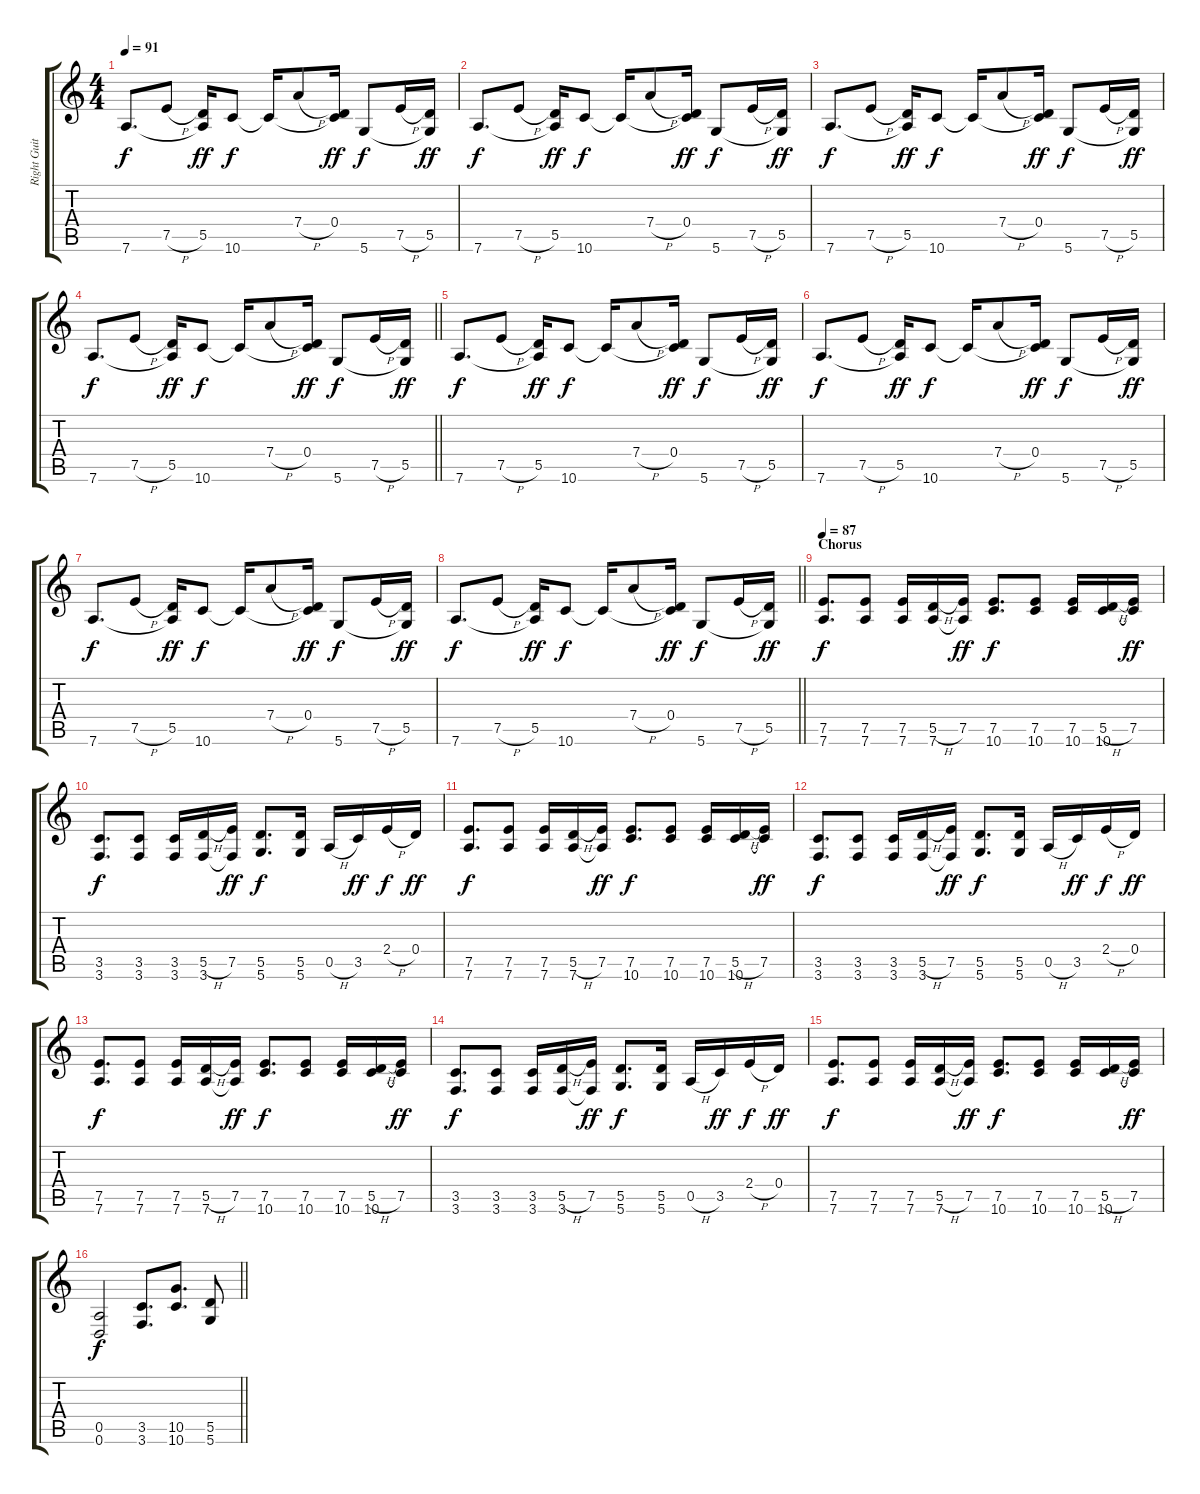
\track ("Right Guitar" "Right Guit") {instrument distortionguitar}
\staff {score tabs}
\tuning (E4 B3 G3 D3 A2 D2) {hide}
\ts (4 4)
\section ("" "")
\tempo 91
\clef g2
\ks c
7.6.8{d dy f} 7.5{h}.8 (5.5 7.6{t}).16{dy ff} 10.6.8{dy f} 10.6{t}.16 7.4{h}.8 (0.4 10.6{t}).16{dy ff} 5.6.8{dy f} 7.5{h}.16 (5.5 5.6{t}).16{dy ff} |
7.6.8{d dy f} 7.5{h}.8 (5.5 7.6{t}).16{dy ff} 10.6.8{dy f} 10.6{t}.16 7.4{h}.8 (0.4 10.6{t}).16{dy ff} 5.6.8{dy f} 7.5{h}.16 (5.5 5.6{t}).16{dy ff} |
7.6.8{d dy f} 7.5{h}.8 (5.5 7.6{t}).16{dy ff} 10.6.8{dy f} 10.6{t}.16 7.4{h}.8 (0.4 10.6{t}).16{dy ff} 5.6.8{dy f} 7.5{h}.16 (5.5 5.6{t}).16{dy ff} |
\barLineRight lightlight
7.6.8{d dy f} 7.5{h}.8 (5.5 7.6{t}).16{dy ff} 10.6.8{dy f} 10.6{t}.16 7.4{h}.8 (0.4 10.6{t}).16{dy ff} 5.6.8{dy f} 7.5{h}.16 (5.5 5.6{t}).16{dy ff} |
\section ("" "")
7.6.8{d dy f} 7.5{h}.8 (5.5 7.6{t}).16{dy ff} 10.6.8{dy f} 10.6{t}.16 7.4{h}.8 (0.4 10.6{t}).16{dy ff} 5.6.8{dy f} 7.5{h}.16 (5.5 5.6{t}).16{dy ff} |
7.6.8{d dy f} 7.5{h}.8 (5.5 7.6{t}).16{dy ff} 10.6.8{dy f} 10.6{t}.16 7.4{h}.8 (0.4 10.6{t}).16{dy ff} 5.6.8{dy f} 7.5{h}.16 (5.5 5.6{t}).16{dy ff} |
7.6.8{d dy f} 7.5{h}.8 (5.5 7.6{t}).16{dy ff} 10.6.8{dy f} 10.6{t}.16 7.4{h}.8 (0.4 10.6{t}).16{dy ff} 5.6.8{dy f} 7.5{h}.16 (5.5 5.6{t}).16{dy ff} |
\barLineRight lightlight
7.6.8{d dy f} 7.5{h}.8 (5.5 7.6{t}).16{dy ff} 10.6.8{dy f} 10.6{t}.16 7.4{h}.8 (0.4 10.6{t}).16{dy ff} 5.6.8{dy f} 7.5{h}.16 (5.5 5.6{t}).16{dy ff} |
\section ("" "Chorus")
\tempo 87
(7.5 7.6).8{d dy f} (7.5 7.6).8 (7.5 7.6).16 (5.5{h} 7.6).16 (7.5 7.6{t}).16{dy ff} (7.5 10.6).8{d dy f} (7.5 10.6).8 (7.5 10.6).16 (5.5{h} 10.6).16 (7.5 10.6{t}).16{dy ff} |
(3.5 3.6).8{d dy f} (3.5 3.6).8 (3.5 3.6).16 (5.5{h} 3.6).16 (7.5 3.6{t}).16{dy ff} (5.5 5.6).8{d dy f} (5.5 5.6).16 0.5{h}.16 3.5.16{dy ff} 2.4{h}.16{dy f} 0.4.16{dy ff} |
(7.5 7.6).8{d dy f} (7.5 7.6).8 (7.5 7.6).16 (5.5{h} 7.6).16 (7.5 7.6{t}).16{dy ff} (7.5 10.6).8{d dy f} (7.5 10.6).8 (7.5 10.6).16 (5.5{h} 10.6).16 (7.5 10.6{t}).16{dy ff} |
(3.5 3.6).8{d dy f} (3.5 3.6).8 (3.5 3.6).16 (5.5{h} 3.6).16 (7.5 3.6{t}).16{dy ff} (5.5 5.6).8{d dy f} (5.5 5.6).16 0.5{h}.16 3.5.16{dy ff} 2.4{h}.16{dy f} 0.4.16{dy ff} |
(7.5 7.6).8{d dy f} (7.5 7.6).8 (7.5 7.6).16 (5.5{h} 7.6).16 (7.5 7.6{t}).16{dy ff} (7.5 10.6).8{d dy f} (7.5 10.6).8 (7.5 10.6).16 (5.5{h} 10.6).16 (7.5 10.6{t}).16{dy ff} |
(3.5 3.6).8{d dy f} (3.5 3.6).8 (3.5 3.6).16 (5.5{h} 3.6).16 (7.5 3.6{t}).16{dy ff} (5.5 5.6).8{d dy f} (5.5 5.6).16 0.5{h}.16 3.5.16{dy ff} 2.4{h}.16{dy f} 0.4.16{dy ff} |
(7.5 7.6).8{d dy f} (7.5 7.6).8 (7.5 7.6).16 (5.5{h} 7.6).16 (7.5 7.6{t}).16{dy ff} (7.5 10.6).8{d dy f} (7.5 10.6).8 (7.5 10.6).16 (5.5{h} 10.6).16 (7.5 10.6{t}).16{dy ff} |
\barLineRight lightlight
(0.5 0.6).2{dy f} (3.5 3.6).8{d} (10.5 10.6).8{d} (5.5 5.6).8
